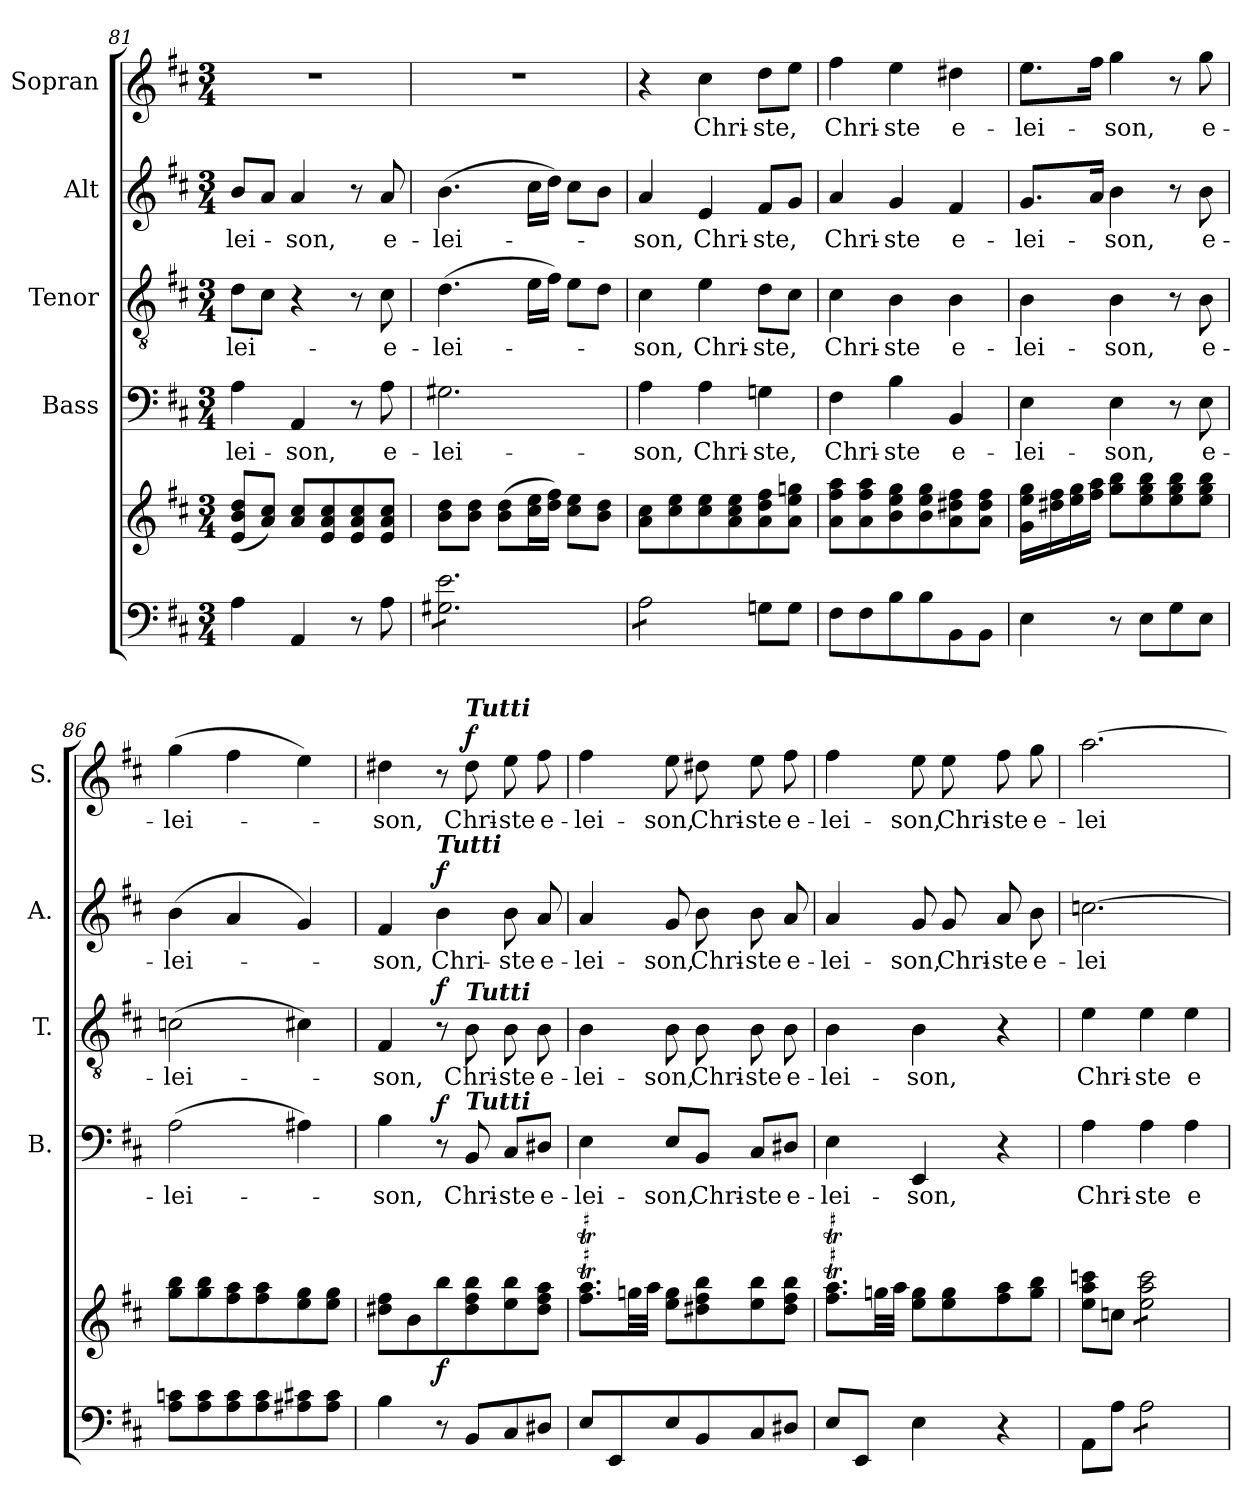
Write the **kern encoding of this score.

**kern	**kern	**dynam	**kern	**text	**dynam	**kern	**text	**dynam	**kern	**text	**dynam	**kern	**text	**dynam
*part5	*part5	*part5	*part4	*part4	*part4	*part3	*part3	*part3	*part2	*part2	*part2	*part1	*part1	*part1
*staff6	*staff5	*staff5/6	*staff4	*staff4	*staff4	*staff3	*staff3	*staff3	*staff2	*staff2	*staff2	*staff1	*staff1	*staff1
*	*	*	*I"Bass	*	*	*I"Tenor	*	*	*I"Alt	*	*	*I"Sopran	*	*
*	*	*	*I'B.	*	*	*I'T.	*	*	*I'A.	*	*	*I'S.	*	*
*clefF4	*clefG2	*	*clefF4	*	*	*clefGv2	*	*	*clefG2	*	*	*clefG2	*	*
*k[f#c#]	*k[f#c#]	*	*k[f#c#]	*	*	*k[f#c#]	*	*	*k[f#c#]	*	*	*k[f#c#]	*	*
*D:	*D:	*	*D:	*	*	*D:	*	*	*D:	*	*	*D:	*	*
*M3/4	*M3/4	*	*M3/4	*	*	*M3/4	*	*	*M3/4	*	*	*M3/4	*	*
=81	=81	=81	=81	=81	=81	=81	=81	=81	=81	=81	=81	=81	=81	=81
!	!	!	!	!LO:LY:b	!	!	!LO:LY:b	!	!	!LO:LY:b	!	!	!	!
4A\	(<8e/ 8b/ 8dd/L	.	4A\	-lei-	.	8d\L	-lei-	.	8b/L	-lei-	.	2.r	.	.
.	8a/ 8cc#/J)	.	.	.	.	8c#\J	.	.	8a/J	.	.	.	.	.
!	!	!	!	!LO:LY:b	!	!	!LO:LY:b	!	!	!LO:LY:b	!	!	!	!
4AA/	8a/ 8cc#/L	.	4AA/	-son,	.	4r	-son,	.	4a/	-son,	.	.	.	.
.	8e/ 8a/ 8cc#/	.	.	.	.	.	.	.	.	.	.	.	.	.
8r	8e/ 8a/ 8cc#/	.	8r	.	.	8r	.	.	8r	.	.	.	.	.
!	!	!	!	!LO:LY:b	!	!	!LO:LY:b	!	!	!LO:LY:b	!	!	!	!
8A\	8e/ 8a/ 8cc#/J	.	8A\	e-	.	8c#\	e-	.	8a/	e-	.	.	.	.
=82	=82	=82	=82	=82	=82	=82	=82	=82	=82	=82	=82	=82	=82	=82
!	!	!	!	!LO:LY:b	!	!	!LO:LY:b	!	!	!LO:LY:b	!	!	!	!
*tremolo	*	*	*	*	*	*	*	*	*	*	*	*	*	*
8G#X\ 8e\L	8b\ 8dd\L	.	2.G#X\	-lei-	.	(>4.d\	-lei-	.	(>4.b\	-lei-	.	2.r	.	.
8G#X\ 8e\	8b\ 8dd\J	.	.	.	.	.	.	.	.	.	.	.	.	.
8G#X\ 8e\	(>8b\ 8dd\L	.	.	.	.	.	.	.	.	.	.	.	.	.
8G#X\ 8e\	16cc#\ 16ee\L	.	.	.	.	16e\LL	.	.	16cc#\LL	.	.	.	.	.
.	16dd\ 16ff#\JJ)	.	.	.	.	16f#\JJ)	.	.	16dd\JJ)	.	.	.	.	.
8G#X\ 8e\	8cc#\ 8ee\L	.	.	.	.	8e\L	.	.	8cc#\L	.	.	.	.	.
8G#X\ 8e\J	8b\ 8dd\J	.	.	.	.	8d\J	.	.	8b\J	.	.	.	.	.
!!LO:LB:g=z
=83	=83	=83	=83	=83	=83	=83	=83	=83	=83	=83	=83	=83	=83	=83
!	!	!	!	!LO:LY:b	!	!	!LO:LY:b	!	!	!LO:LY:b	!	!	!	!
8A\L	8a\ 8cc#\L	.	4A\	-son,	.	4c#\	-son,	.	4a/	-son,	.	4r	.	.
8A\	8cc#\ 8ee\	.	.	.	.	.	.	.	.	.	.	.	.	.
!	!	!	!	!LO:LY:b	!	!	!LO:LY:b	!	!	!LO:LY:b	!	!	!LO:LY:b	!
8A\	8cc#\ 8ee\	.	4A\	Chri-	.	4e\	Chri-	.	4e/	Chri-	.	4cc#\	Chri-	.
8A\J	8a\ 8cc#\ 8ee\	.	.	.	.	.	.	.	.	.	.	.	.	.
*Xtremolo	*	*	*	*	*	*	*	*	*	*	*	*	*	*
!	!	!	!	!LO:LY:b	!	!	!LO:LY:b	!	!	!LO:LY:b	!	!	!LO:LY:b	!
8Gn\L	8a\ 8dd\ 8ff#\	.	4Gn\	-ste,	.	8d\L	-ste,	.	8f#/L	-ste,	.	8dd\L	-ste,	.
8G\J	8a\ 8ee\ 8ggn\J	.	.	.	.	8c#\J	.	.	8g/J	.	.	8ee\J	.	.
=84	=84	=84	=84	=84	=84	=84	=84	=84	=84	=84	=84	=84	=84	=84
!	!	!	!	!LO:LY:b	!	!	!LO:LY:b	!	!	!LO:LY:b	!	!	!LO:LY:b	!
8F#\L	8a\ 8ff#\ 8aa\L	.	4F#\	Chri-	.	4c#\	Chri-	.	4a/	Chri-	.	4ff#\	Chri-	.
8F#\	8a\ 8ff#\ 8aa\	.	.	.	.	.	.	.	.	.	.	.	.	.
!	!	!	!	!LO:LY:b	!	!	!LO:LY:b	!	!	!LO:LY:b	!	!	!LO:LY:b	!
8B\	8b\ 8ee\ 8gg\	.	4B\	-ste	.	4B\	-ste	.	4g/	-ste	.	4ee\	-ste	.
8B\	8b\ 8ee\ 8gg\	.	.	.	.	.	.	.	.	.	.	.	.	.
!	!	!	!	!LO:LY:b	!	!	!LO:LY:b	!	!	!LO:LY:b	!	!	!LO:LY:b	!
8BB\	8a\ 8dd#X\ 8ff#\	.	4BB/	e-	.	4B\	e-	.	4f#/	e-	.	4dd#X\	e-	.
8BB\J	8a\ 8dd#\ 8ff#\J	.	.	.	.	.	.	.	.	.	.	.	.	.
=85	=85	=85	=85	=85	=85	=85	=85	=85	=85	=85	=85	=85	=85	=85
!	!	!	!	!LO:LY:b	!	!	!LO:LY:b	!	!	!LO:LY:b	!	!	!LO:LY:b	!
4E\	16g\ 16ee\ 16gg\LL	.	4E\	-lei-	.	4B\	-lei-	.	8.g/L	-lei-	.	8.ee\L	-lei-	.
.	16dd#X\ 16ff#\	.	.	.	.	.	.	.	.	.	.	.	.	.
.	16ee\ 16gg\	.	.	.	.	.	.	.	.	.	.	.	.	.
.	16ff#\ 16aa\JJ	.	.	.	.	.	.	.	16a/Jk	.	.	16ff#\Jk	.	.
!	!	!	!	!LO:LY:b	!	!	!LO:LY:b	!	!	!LO:LY:b	!	!	!LO:LY:b	!
8r	8gg\ 8bb\L	.	4E\	-son,	.	4B\	-son,	.	4b\	-son,	.	4gg\	-son,	.
8E\L	8ee\ 8gg\ 8bb\	.	.	.	.	.	.	.	.	.	.	.	.	.
8G\	8ee\ 8gg\ 8bb\	.	8r	.	.	8r	.	.	8r	.	.	8r	.	.
!	!	!	!	!LO:LY:b	!	!	!LO:LY:b	!	!	!LO:LY:b	!	!	!LO:LY:b	!
8E\J	8ee\ 8gg\ 8bb\J	.	8E\	e-	.	8B\	e-	.	8b\	e-	.	8gg\	e-	.
=86	=86	=86	=86	=86	=86	=86	=86	=86	=86	=86	=86	=86	=86	=86
!	!	!	!	!LO:LY:b	!	!	!LO:LY:b	!	!	!LO:LY:b	!	!	!LO:LY:b	!
8A\ 8cn\L	8gg\ 8bb\L	.	(>2A\	-lei-	.	(>2cn\	-lei-	.	(>4b\	-lei-	.	(>4gg\	-lei-	.
8A\ 8c\	8gg\ 8bb\	.	.	.	.	.	.	.	.	.	.	.	.	.
8A\ 8c\	8ff#\ 8aa\	.	.	.	.	.	.	.	4a/	.	.	4ff#\	.	.
8A\ 8c\	8ff#\ 8aa\	.	.	.	.	.	.	.	.	.	.	.	.	.
8A#X\ 8c#X\	8ee\ 8gg\	.	4A#X\)	.	.	4c#X\)	.	.	4g/)	.	.	4ee\)	.	.
8A#\ 8c#\J	8ee\ 8gg\J	.	.	.	.	.	.	.	.	.	.	.	.	.
=87	=87	=87	=87	=87	=87	=87	=87	=87	=87	=87	=87	=87	=87	=87
!	!	!	!	!LO:LY:b	!	!	!LO:LY:b	!	!	!LO:LY:b	!	!	!LO:LY:b	!
4B\	8dd#X\ 8ff#\L	.	4B\	-son,	.	4F#/	-son,	.	4f#/	-son,	.	4dd#X\	-son,	.
.	8b\	.	.	.	.	.	.	.	.	.	.	.	.	.
!	!	!	!	!	!	!	!	!	!LO:TX:a:Bi:t=Tutti	!	!	!	!	!
!	!	!LO:DY:b	!	!	!LO:DY:a	!	!	!LO:DY:a	!	!LO:LY:b	!LO:DY:a	!	!	!
8r	8bb\	f	8r	.	f	8r	.	f	4b\	Chri-	f	8r	.	.
!	!	!	!	!	!	!	!	!	!	!	!	!LO:TX:a:Bi:t=Tutti	!	!
!	!	!	!	!	!	!LO:TX:a:Bi:t=Tutti	!	!	!	!	!	!	!	!
!	!	!	!LO:TX:a:Bi:t=Tutti	!	!	!	!	!	!	!	!	!	!	!
!	!	!	!	!LO:LY:b	!	!	!LO:LY:b	!	!	!	!	!	!LO:LY:b	!LO:DY:a
8BB/L	8dd#\ 8ff#\ 8bb\	.	8BB/	Chri-	.	8B\	Chri-	.	.	.	.	8dd#\	Chri-	f
!	!	!	!	!LO:LY:b	!	!	!LO:LY:b	!	!	!LO:LY:b	!	!	!LO:LY:b	!
8C#/	8ee\ 8bb\	.	8C#/L	-ste	.	8B\	-ste	.	8b\	-ste	.	8ee\	-ste	.
!	!	!	!	!LO:LY:b	!	!	!LO:LY:b	!	!	!LO:LY:b	!	!	!LO:LY:b	!
8D#X/J	8dd#\ 8ff#\ 8aa\J	.	8D#X/J	e-	.	8B\	e-	.	8a/	e-	.	8ff#\	e-	.
!!LO:PB:g=z
=88	=88	=88	=88	=88	=88	=88	=88	=88	=88	=88	=88	=88	=88	=88
!	!	!	!	!LO:LY:b	!	!	!LO:LY:b	!	!	!LO:LY:b	!	!	!LO:LY:b	!
8E/L	8.ff#\T 8.aa\TL	.	4E\	-lei-	.	4B\	-lei-	.	4a/	-lei-	.	4ff#\	-lei-	.
8EE/	.	.	.	.	.	.	.	.	.	.	.	.	.	.
.	32gg\LL	.	.	.	.	.	.	.	.	.	.	.	.	.
.	32aa\JJJ	.	.	.	.	.	.	.	.	.	.	.	.	.
!	!	!	!	!LO:LY:b	!	!	!LO:LY:b	!	!	!LO:LY:b	!	!	!LO:LY:b	!
8E/	8ee\ 8gg\L	.	8E/L	-son,	.	8B\	-son,	.	8g/	-son,	.	8ee\	-son,	.
!	!	!	!	!LO:LY:b	!	!	!LO:LY:b	!	!	!LO:LY:b	!	!	!LO:LY:b	!
8BB/	8dd#X\ 8ff#\ 8bb\	.	8BB/J	Chri-	.	8B\	Chri-	.	8b\	Chri-	.	8dd#X\	Chri-	.
!	!	!	!	!LO:LY:b	!	!	!LO:LY:b	!	!	!LO:LY:b	!	!	!LO:LY:b	!
8C#/	8ee\ 8bb\	.	8C#/L	-ste	.	8B\	-ste	.	8b\	-ste	.	8ee\	-ste	.
!	!	!	!	!LO:LY:b	!	!	!LO:LY:b	!	!	!LO:LY:b	!	!	!LO:LY:b	!
8D#X/J	8dd#\ 8ff#\ 8bb\J	.	8D#X/J	e-	.	8B\	e-	.	8a/	e-	.	8ff#\	e-	.
=89	=89	=89	=89	=89	=89	=89	=89	=89	=89	=89	=89	=89	=89	=89
!	!	!	!	!LO:LY:b	!	!	!LO:LY:b	!	!	!LO:LY:b	!	!	!LO:LY:b	!
8E/L	8.ff#\T 8.aa\TL	.	4E\	-lei-	.	4B\	-lei-	.	4a/	-lei-	.	4ff#\	-lei-	.
8EE/J	.	.	.	.	.	.	.	.	.	.	.	.	.	.
.	32gg\LL	.	.	.	.	.	.	.	.	.	.	.	.	.
.	32aa\JJJ	.	.	.	.	.	.	.	.	.	.	.	.	.
!	!	!	!	!LO:LY:b	!	!	!LO:LY:b	!	!	!LO:LY:b	!	!	!LO:LY:b	!
4E\	8ee\ 8gg\L	.	4EE/	-son,	.	4B\	-son,	.	8g/	-son,	.	8ee\	-son,	.
!	!	!	!	!	!	!	!	!	!	!LO:LY:b	!	!	!LO:LY:b	!
.	8ee\ 8gg\	.	.	.	.	.	.	.	8g/	Chri-	.	8ee\	Chri-	.
!	!	!	!	!	!	!	!	!	!	!LO:LY:b	!	!	!LO:LY:b	!
4r	8ff#\ 8aa\	.	4r	.	.	4r	.	.	8a/	-ste	.	8ff#\	-ste	.
!	!	!	!	!	!	!	!	!	!	!LO:LY:b	!	!	!LO:LY:b	!
.	8gg\ 8bb\J	.	.	.	.	.	.	.	8b\	e-	.	8gg\	e-	.
=90	=90	=90	=90	=90	=90	=90	=90	=90	=90	=90	=90	=90	=90	=90
!	!	!	!	!LO:LY:b	!	!	!LO:LY:b	!	!	!LO:LY:b	!	!	!LO:LY:b	!
8AA\L	8ee\ 8aa\ 8cccn\L	.	4A\	Chri-	.	4e\	Chri-	.	[2.ccn\	-lei-	.	[2.aa\	-lei-	.
8A\J	8ccn\J	.	.	.	.	.	.	.	.	.	.	.	.	.
!	!	!	!	!LO:LY:b	!	!	!LO:LY:b	!	!	!	!	!	!	!
*tremolo	*	*	*	*	*	*	*	*	*	*	*	*	*	*
*	*tremolo	*	*	*	*	*	*	*	*	*	*	*	*	*
8A\L	8ee\ 8aa\ 8ccc\L	.	4A\	-ste	.	4e\	-ste	.	.	.	.	.	.	.
8A\	8ee\ 8aa\ 8ccc\	.	.	.	.	.	.	.	.	.	.	.	.	.
!	!	!	!	!LO:LY:b	!	!	!LO:LY:b	!	!	!	!	!	!	!
8A\	8ee\ 8aa\ 8ccc\	.	4A\	e-	.	4e\	e-	.	.	.	.	.	.	.
8A\J	8ee\ 8aa\ 8ccc\J	.	.	.	.	.	.	.	.	.	.	.	.	.
*	*Xtremolo	*	*	*	*	*	*	*	*	*	*	*	*	*
*Xtremolo	*	*	*	*	*	*	*	*	*	*	*	*	*	*
=	=	=	=	=	=	=	=	=	=	=	=	=	=	=
*-	*-	*-	*-	*-	*-	*-	*-	*-	*-	*-	*-	*-	*-	*-
